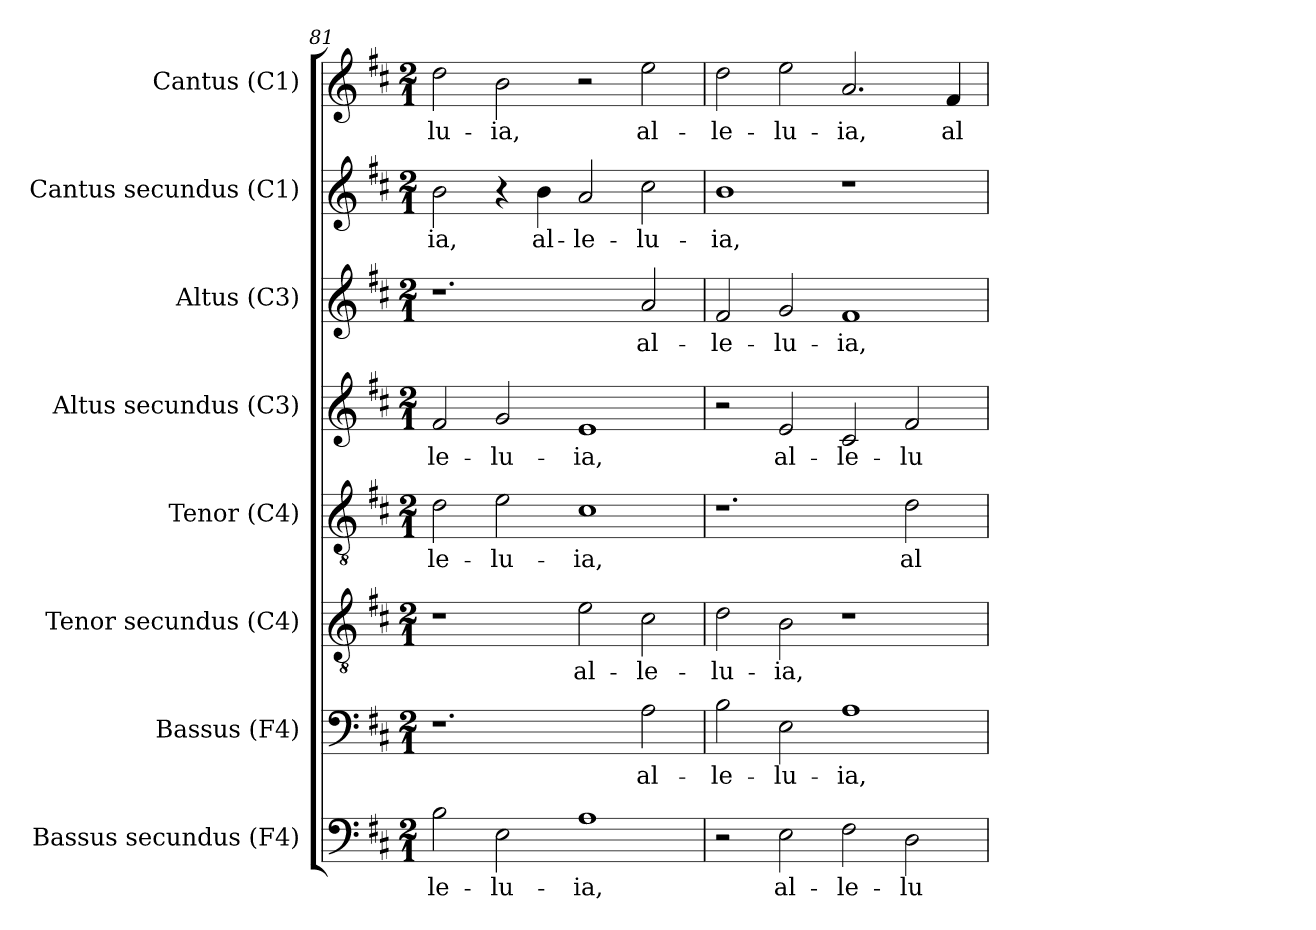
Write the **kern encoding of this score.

**kern	**text	**kern	**text	**kern	**text	**kern	**text	**kern	**text	**kern	**text	**kern	**text	**kern	**text
*part8	*part8	*part7	*part7	*part6	*part6	*part5	*part5	*part4	*part4	*part3	*part3	*part2	*part2	*part1	*part1
*staff8	*staff8	*staff7	*staff7	*staff6	*staff6	*staff5	*staff5	*staff4	*staff4	*staff3	*staff3	*staff2	*staff2	*staff1	*staff1
*I"Bassus secundus (F4)	*	*I"Bassus (F4)	*	*I"Tenor secundus (C4)	*	*I"Tenor (C4)	*	*I"Altus secundus (C3)	*	*I"Altus (C3)	*	*I"Cantus secundus (C1)	*	*I"Cantus (C1)	*
*I'B2	*	*I'B.	*	*I'T2	*	*I'T.	*	*I'A2	*	*I'A.	*	*I'C2	*	*I'C.	*
*clefF4	*	*clefF4	*	*clefGv2	*	*clefGv2	*	*clefG2	*	*clefG2	*	*clefG2	*	*clefG2	*
*	*	*	*	*	*	*ITrd7c12	*	*	*	*	*	*	*	*	*
*k[f#c#]	*	*k[f#c#]	*	*k[f#c#]	*	*k[f#c#]	*	*k[f#c#]	*	*k[f#c#]	*	*k[f#c#]	*	*k[f#c#]	*
*D:	*	*D:	*	*D:	*	*D:	*	*D:	*	*D:	*	*D:	*	*D:	*
*M2/1	*	*M2/1	*	*M2/1	*	*M2/1	*	*M2/1	*	*M2/1	*	*M2/1	*	*M2/1	*
=81	=81	=81	=81	=81	=81	=81	=81	=81	=81	=81	=81	=81	=81	=81	=81
!	!LO:LY:b:color=#000000	!	!	!	!	!	!	!	!	!	!	!	!	!	!
!	!	!	!	!	!	!	!LO:LY:b:color=#000000	!	!	!	!	!	!	!	!
!	!	!	!	!	!	!	!	!	!LO:LY:b:color=#000000	!	!	!	!	!	!
!	!	!	!	!	!	!	!	!	!	!	!	!	!LO:LY:b:color=#000000	!	!
!	!	!	!	!	!	!	!	!	!	!	!	!	!	!	!LO:LY:b:color=#000000
2Bi\	-le-	1.r	.	1r	.	2Di\	-le-	2f#i/	-le-	1.r	.	2bi\	-ia,	2ddi\	-lu-
!	!LO:LY:b:color=#000000	!	!	!	!	!	!	!	!	!	!	!	!	!	!
!	!	!	!	!	!	!	!LO:LY:b:color=#000000	!	!	!	!	!	!	!	!
!	!	!	!	!	!	!	!	!	!LO:LY:b:color=#000000	!	!	!	!	!	!
!	!	!	!	!	!	!	!	!	!	!	!	!	!	!	!LO:LY:b:color=#000000
2Ei\	-lu-	.	.	.	.	2Ei\	-lu-	2gi/	-lu-	.	.	4r	.	2bi\	-ia,
!	!	!	!	!	!	!	!	!	!	!	!	!	!LO:LY:b:color=#000000	!	!
.	.	.	.	.	.	.	.	.	.	.	.	4bi\	al-	.	.
!	!LO:LY:b:color=#000000	!	!	!	!	!	!	!	!	!	!	!	!	!	!
!	!	!	!	!	!LO:LY:b:color=#000000	!	!	!	!	!	!	!	!	!	!
!	!	!	!	!	!	!	!LO:LY:b:color=#000000	!	!	!	!	!	!	!	!
!	!	!	!	!	!	!	!	!	!LO:LY:b:color=#000000	!	!	!	!	!	!
!	!	!	!	!	!	!	!	!	!	!	!	!	!LO:LY:b:color=#000000	!	!
1Ai	-ia,	.	.	2ei\	al-	1C#i	-ia,	1ei	-ia,	.	.	2ai/	-le-	2r	.
!	!	!	!LO:LY:b:color=#000000	!	!	!	!	!	!	!	!	!	!	!	!
!	!	!	!	!	!LO:LY:b:color=#000000	!	!	!	!	!	!	!	!	!	!
!	!	!	!	!	!	!	!	!	!	!	!LO:LY:b:color=#000000	!	!	!	!
!	!	!	!	!	!	!	!	!	!	!	!	!	!LO:LY:b:color=#000000	!	!
!	!	!	!	!	!	!	!	!	!	!	!	!	!	!	!LO:LY:b:color=#000000
.	.	2Ai\	al-	2c#i\	-le-	.	.	.	.	2ai/	al-	2cc#i\	-lu-	2eei\	al-
!!LO:LB:g=z
=82	=82	=82	=82	=82	=82	=82	=82	=82	=82	=82	=82	=82	=82	=82	=82
!	!	!	!LO:LY:b:color=#000000	!	!	!	!	!	!	!	!	!	!	!	!
!	!	!	!	!	!LO:LY:b:color=#000000	!	!	!	!	!	!	!	!	!	!
!	!	!	!	!	!	!	!	!	!	!	!LO:LY:b:color=#000000	!	!	!	!
!	!	!	!	!	!	!	!	!	!	!	!	!	!LO:LY:b:color=#000000	!	!
!	!	!	!	!	!	!	!	!	!	!	!	!	!	!	!LO:LY:b:color=#000000
2r	.	2Bi\	-le-	2di\	-lu-	1.r	.	2r	.	2f#i/	-le-	1bi	-ia,	2ddi\	-le-
!	!LO:LY:b:color=#000000	!	!	!	!	!	!	!	!	!	!	!	!	!	!
!	!	!	!LO:LY:b:color=#000000	!	!	!	!	!	!	!	!	!	!	!	!
!	!	!	!	!	!LO:LY:b:color=#000000	!	!	!	!	!	!	!	!	!	!
!	!	!	!	!	!	!	!	!	!LO:LY:b:color=#000000	!	!	!	!	!	!
!	!	!	!	!	!	!	!	!	!	!	!LO:LY:b:color=#000000	!	!	!	!
!	!	!	!	!	!	!	!	!	!	!	!	!	!	!	!LO:LY:b:color=#000000
2Ei\	al-	2Ei\	-lu-	2Bi\	-ia,	.	.	2ei/	al-	2gi/	-lu-	.	.	2eei\	-lu-
!	!LO:LY:b:color=#000000	!	!	!	!	!	!	!	!	!	!	!	!	!	!
!	!	!	!LO:LY:b:color=#000000	!	!	!	!	!	!	!	!	!	!	!	!
!	!	!	!	!	!	!	!	!	!LO:LY:b:color=#000000	!	!	!	!	!	!
!	!	!	!	!	!	!	!	!	!	!	!LO:LY:b:color=#000000	!	!	!	!
!	!	!	!	!	!	!	!	!	!	!	!	!	!	!	!LO:LY:b:color=#000000
2F#i\	-le-	1Ai	-ia,	1r	.	.	.	2c#i/	-le-	1f#i	-ia,	1r	.	2.ai/	-ia,
!	!LO:LY:b:color=#000000	!	!	!	!	!	!	!	!	!	!	!	!	!	!
!	!	!	!	!	!	!	!LO:LY:b:color=#000000	!	!	!	!	!	!	!	!
!	!	!	!	!	!	!	!	!	!LO:LY:b:color=#000000	!	!	!	!	!	!
2Di\	-lu-	.	.	.	.	2Di\	al-	2f#i/	-lu-	.	.	.	.	.	.
!	!	!	!	!	!	!	!	!	!	!	!	!	!	!	!LO:LY:b:color=#000000
.	.	.	.	.	.	.	.	.	.	.	.	.	.	4f#i/	al-
=	=	=	=	=	=	=	=	=	=	=	=	=	=	=	=
*-	*-	*-	*-	*-	*-	*-	*-	*-	*-	*-	*-	*-	*-	*-	*-
